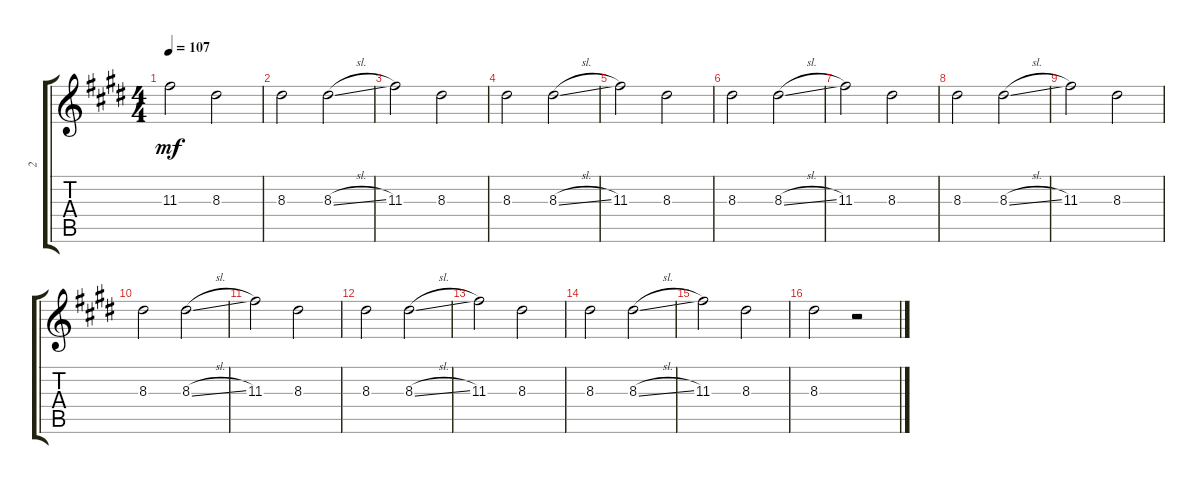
\track ("2" "2") {instrument acousticguitarsteel}
\staff {score tabs}
\tuning (E4 B3 G3 D3 A2 E2) {hide}
\ts (4 4)
\tempo 107
\clef g2
\ks e
11.3.2{dy mf} 8.3.2 |
8.3.2 8.3{sl}.2 |
11.3.2 8.3.2 |
8.3.2 8.3{sl}.2 |
11.3.2 8.3.2 |
8.3.2 8.3{sl}.2 |
11.3.2 8.3.2 |
8.3.2 8.3{sl}.2 |
11.3.2 8.3.2 |
8.3.2 8.3{sl}.2 |
11.3.2 8.3.2 |
8.3.2 8.3{sl}.2 |
11.3.2 8.3.2 |
8.3.2 8.3{sl}.2 |
11.3.2 8.3.2 |
8.3.2 r.2
